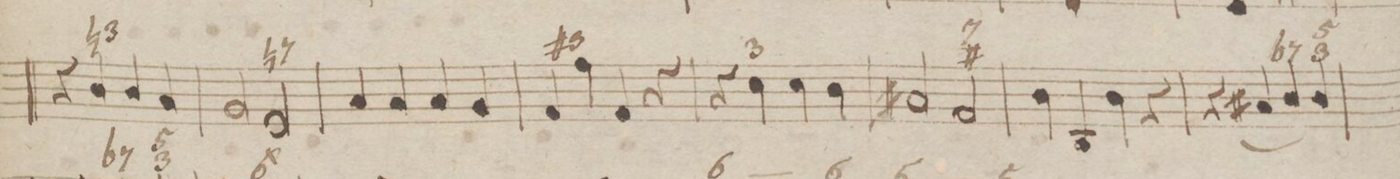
**kern	**fba	**dynam
*I"Organ.	*	*
*clefF4	*	*
*k[f#]	*	*
*met(c|)	*	*
*M4/4	*	*
4r	.	.
4D/	n3	.
4D/	.	.
4C/	.	.
=107	=107	=107
2BB/	.	.
2GG/	n7	.
=108	=108	=108
4C/	.	.
4C/	.	.
4C/	.	.
4BB/	.	.
=109	=109	=109
4AA/	#3	.
4A\	.	.
4AA/	.	.
4r	.	.
=110	=110	=110
4r	.	.
4E\	3	.
4E\	.	.
4D\	.	.
=111	=111	=111
2C#X/	.	.
2AA/	7 #	.
=112	=112	=112
4D\	.	.
4DD/	.	.
4D\	.	.
4r	.	.
=113	=113	=113
4r	.	.
(4C#X/	.	.
4D/	-7	.
4D/)	5 3	.
=114	=114	=114
*-	*-	*-
